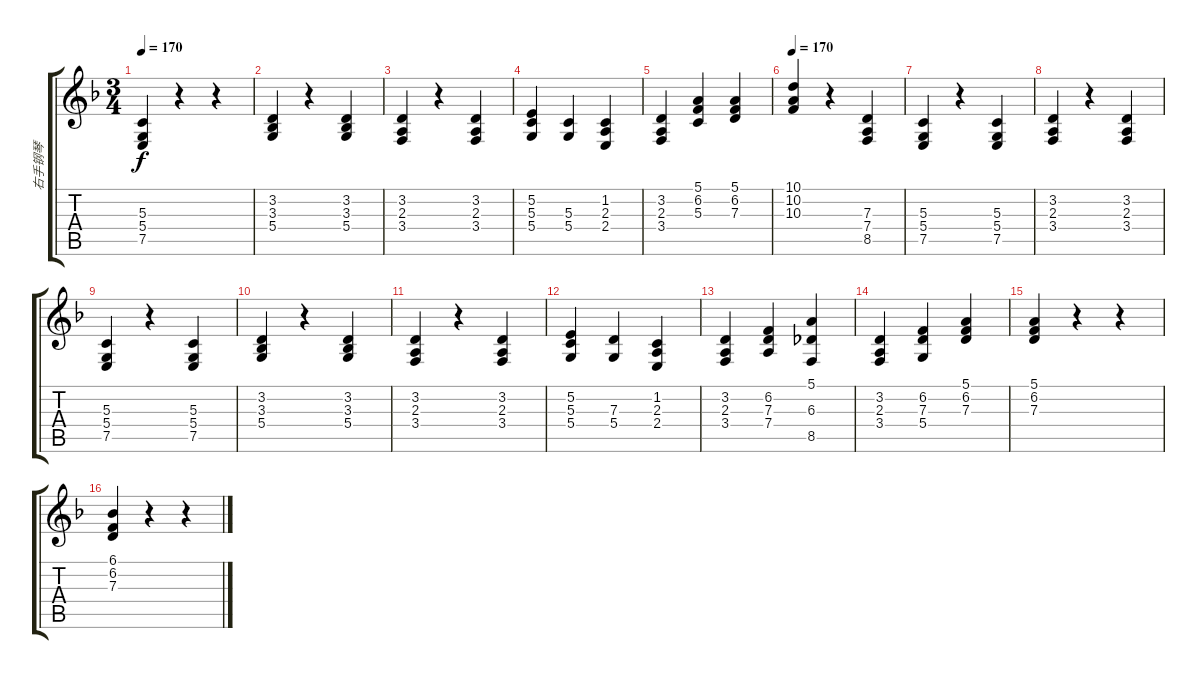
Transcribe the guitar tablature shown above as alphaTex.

\track ("右手钢琴" "右手钢琴") {instrument acousticgrandpiano}
\staff {score tabs}
\tuning (E4 B3 G3 D3 A2 E2) {hide}
\ts (3 4)
\tempo 170
\clef g2
\ks f
(5.3 5.4 7.5).4{dy f} r.4 r.4 |
(3.2 3.3 5.4).4 r.4 (3.2 3.3 5.4).4 |
(3.2 2.3 3.4).4 r.4 (3.2 2.3 3.4).4 |
(5.2 5.3 5.4).4 (5.3 5.4).4 (1.2 2.3 2.4).4 |
(3.2 2.3 3.4).4 (5.1 6.2 5.3).4 (5.1 6.2 7.3).4 |
\tempo 170
(10.1 10.2 10.3).4 r.4 (7.3 7.4 8.5).4 |
(5.3 5.4 7.5).4 r.4 (5.3 5.4 7.5).4 |
(3.2 2.3 3.4).4 r.4 (3.2 2.3 3.4).4 |
(5.3 5.4 7.5).4 r.4 (5.3 5.4 7.5).4 |
(3.2 3.3 5.4).4 r.4 (3.2 3.3 5.4).4 |
(3.2 2.3 3.4).4 r.4 (3.2 2.3 3.4).4 |
(5.2 5.3 5.4).4 (7.3 5.4).4 (1.2 2.3 2.4).4 |
(3.2 2.3 3.4).4 (6.2 7.3 7.4).4 (5.1 6.3 8.5).4 |
(3.2 2.3 3.4).4 (6.2 7.3 5.4).4 (5.1 6.2 7.3).4 |
(5.1 6.2 7.3).4 r.4 r.4 |
(6.1 6.2 7.3).4 r.4 r.4
